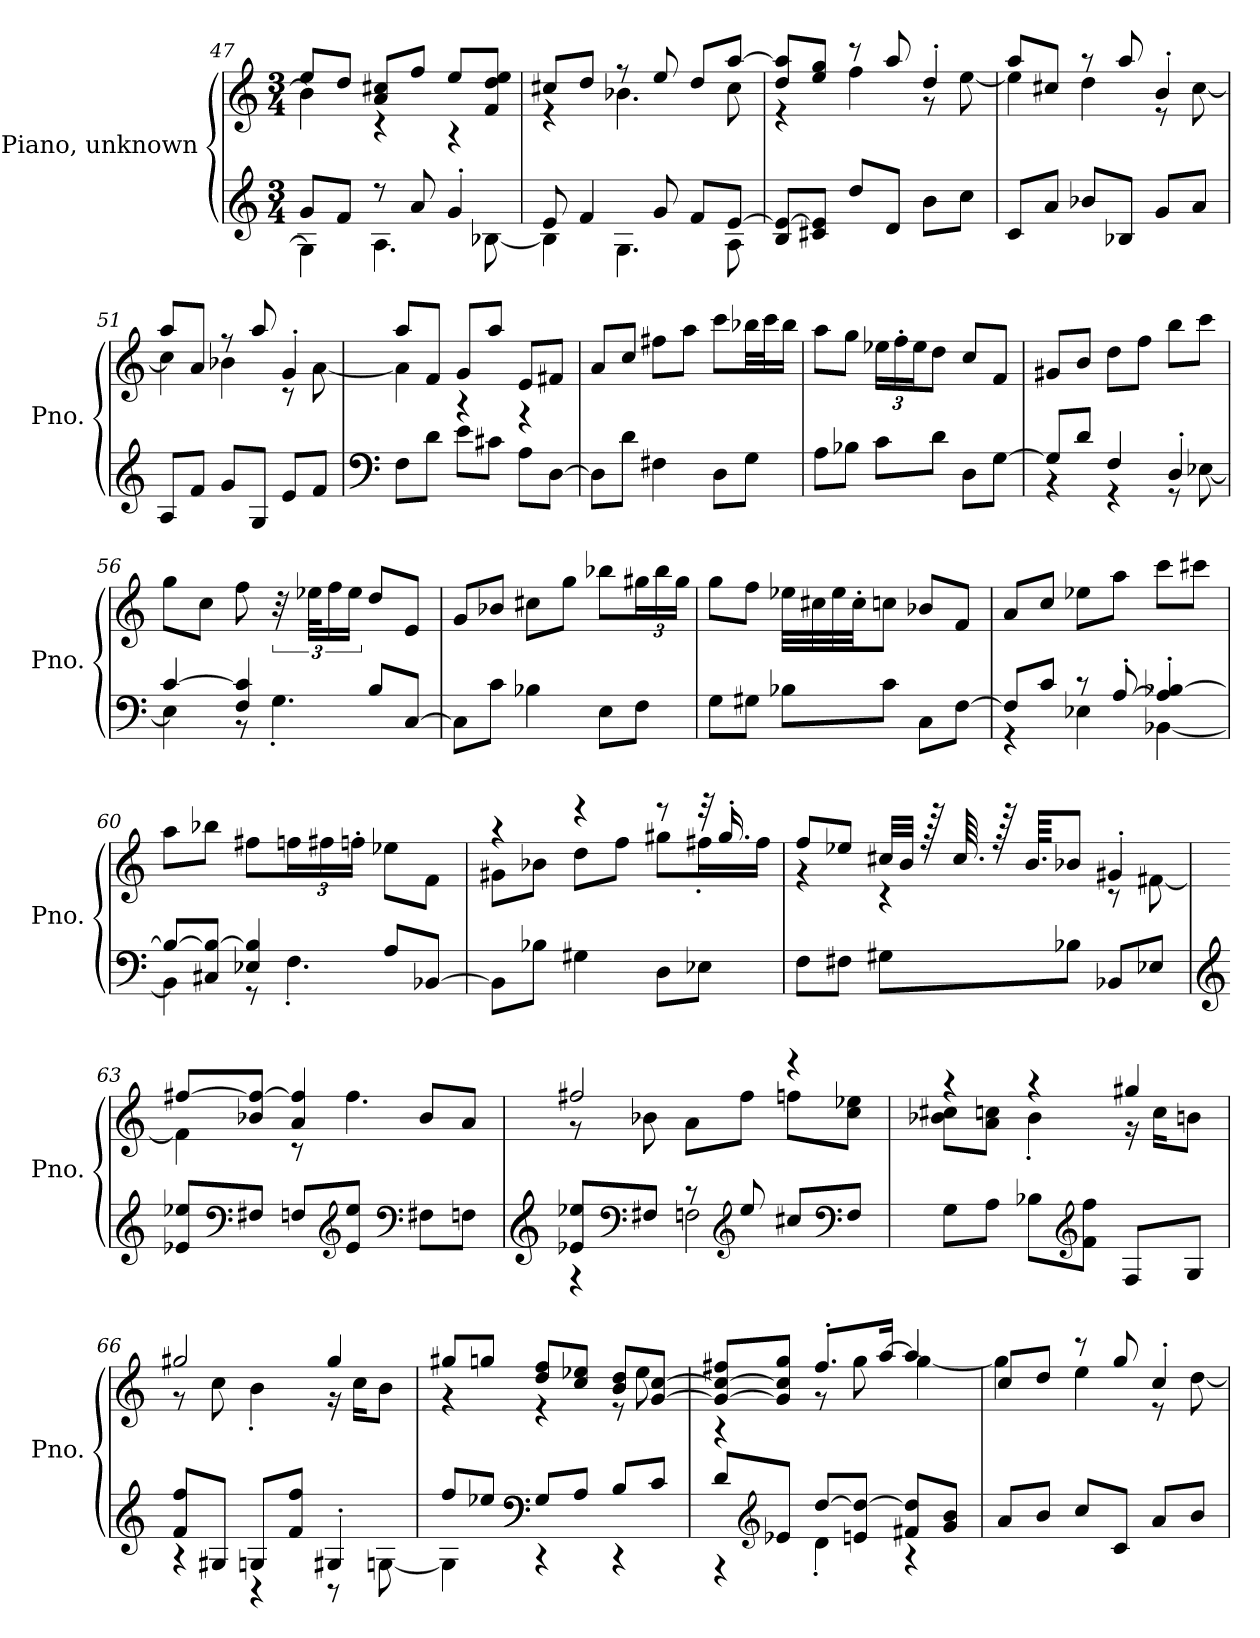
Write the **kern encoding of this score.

**kern	**kern
*part1	*part1
*staff2	*staff1
*I"Piano, unknown	*
*I'Pno.	*
*clefG2	*clefG2
*k[]	*k[]
*M3/4	*M3/4
=47	=47
*^	*^
8g/L	4G\]	8ee/L	4b-\]
8f/J	.	8dd/J	.
8r	4.A\	8a/ 8cc#X/L	4r
8a/	.	8ff/J	.
4g'/	.	8ee/L	4r
.	[8B-X\	8f/ 8dd/ 8ee/J	.
!!LO:LB:g=z	!!
=48	=48	=48	=48
8e/	4B-\]	8cc#X/L	4r
4f/	.	8dd/J	.
.	4.G\	8r	4.b-X\
8g/	.	8ee/	.
8f/L	.	8dd/L	.
[8e/J	8A\	[8aa/J	8cc#\
*v	*v	*	*
=49	=49	=49
8B/ 8e/_L	8dd/ 8aa/]L	4r
8c#X/ 8e/]J	8ee/ 8gg/J	.
8dd/L	8r	4ff\
8d/J	8aa/	.
8b\L	4dd'/	8r
8cc\J	.	[8ee\
=50	=50	=50
8c/L	8aa/L	4ee\]
8a/J	8cc#X/J	.
8b-X/L	8r	4dd\
8B-X/J	8aa/	.
8g/L	4b'/	8r
8a/J	.	[8cc#\
=51	=51	=51
8A/L	8aa/L	4cc#\]
8f/J	8a/J	.
8g/L	8r	4b-X\
8G/J	8aa/	.
8e/L	4g'/	8r
8f/J	.	[8a\
=52	=52	=52
*clefF4	*	*
8F\L	8aa/L	4a\]
8d\J	8f/J	.
8e\L	8g/L	4r
8c#X\J	8aa/J	.
8A\L	8e/L	4r
[8D\J	8f#X/J	.
*	*v	*v
!!LO:LB:g=z
=53	=53
8D\L]	8a/L
8d\J	8cc/J
4F#X\	8ff#X\L
.	8aa\J
8D\L	8ccc\L
8G\J	32bb-X\LL
.	32ccc\J
.	16bb-\JJ
=54	=54
8A\L	8aa\L
8B-X\J	8gg\J
*	*Xbrackettup
8c\L	24ee-X\LL
.	24ff'\
.	24ee-\J
8d\J	8dd\J
8D\L	8cc/L
[8G\J	8f/J
=55	=55
*^	*
8G/L]	4r	8g#X/L
8d/J	.	8b/J
4F/	4r	8dd\L
.	.	8ff\J
4D'/	8r	8bb\L
.	[8E-X\	8ccc\J
=56	=56	=56
[4c/	4E-\]	8gg\L
.	.	8cc\J
4F/ 4c/]	8r	8ff\
*	*	*brackettup
.	4.G'\	48r
.	.	48ee-X\KLL
.	.	24ff\
.	.	24ee-\JJ
8B/L	.	8dd/L
[8C/J	.	8e/J
*v	*v	*
!!LO:PB:g=z
=57	=57
8C\L]	8g/L
8c\J	8b-X/J
4B-X\	8cc#X\L
.	8gg\J
8E\L	8bb-X\L
*	*Xbrackettup
8F\J	24gg#X\L
.	24bb-\
.	24gg#\JJ
=58	=58
8G\L	8gg\L
8G#X\J	8ff\J
8B-X\L	32ee-X\LLL
.	32cc#X\
.	32ee-\
.	32cc#'\JJ
8c\J	8ccn\J
8C\L	8b-X/L
[8F\J	8f/J
=59	=59
*^	*
8F/L]	4r	8a/L
8c/J	.	8cc/J
8r	4E-X\	8ee-X\L
[8A'/	.	8aa\J
4A/]' [4B-X/'	[4BB-X\	8ccc\L
.	.	8ccc#X\J
!!LO:LB:g=z
=60	=60	=60
8B-/L_	4BB-\]	8aa\L
8C#X/ 8B-/_J	.	8bb-X\J
4E-X/ 4B-/]	8r	8ff#X\L
.	4.F'\	24ffn\L
.	.	24ff#X\
.	.	24ffn'\JJ
8A/L	.	8ee-X\L
[8BB-X/J	.	8f\J
*v	*v	*
=61	=61
*	*^
8BB-\L]	4r	8g#X\L
8B-X\J	.	8b-X\J
4G#X\	4r	8dd\L
.	.	8ff\J
8D\L	8r	8gg#X\L
8E-X\J	32r	16ff#X'\L
.	16.gg#'/	.
.	.	16ff#\JJ
=62	=62	=62
8F\L	8ff/L	4r
8F#X\J	8ee-X/J	.
8G#X\L	32cc#X/LLL	4r
.	32b/JJJ	.
.	128r	.
.	64.cc#/	.
.	128r	.
.	64.b/KKKL	.
8B-X\J	8b-X/J	.
8BB-X/L	4g#X'/	8r
8E-X/J	.	[8f#X\
!!LO:LB:g=z	!!
=63	=63	=63
*clefG2	*	*
8e-X/ 8ee-X/L	[8ff#X/L	4f#\]
*clefF4	*	*
8F#X/J	8b-X/ 8ff#/_J	.
8Fn/L	4a/ 4ff#/]	8r
*clefG2	*	*
8e-/ 8ee-/J	.	4.ff#\
*clefF4	*	*
8F#X\L	8b-/L	.
8Fn\J	8a/J	.
=64	=64	=64
*clefG2	*	*
*^	*	*
8e-X/ 8ee-X/L	4r	2ff#X/	8r
*clefF4	*	*	*
8F#X/J	.	.	8b-X\
8r	2Fn\	.	8a\L
*clefG2	*	*	*
8ee-/	.	.	8ff#\J
8cc#X/L	.	4r	8ffn\L
*clefF4	*	*	*
8F/J	.	.	8cc\ 8ee-X\J
*v	*v	*	*
=65	=65	=65
8G\L	4r	8b-X\ 8cc#X\L
8A\J	.	8a\ 8ccn\J
8B-X\L	4r	4b-'\
*clefG2	*	*
8f\ 8ff\J	.	.
8F/L	4gg#X/	16r
.	.	16cc\KL
8G/J	.	8bn\J
!!LO:LB:g=z	!!
=66	=66	=66
*^	*	*
8f/ 8ff/L	4r	2gg#X/	8r
8G#X/J	.	.	8cc\
8Gn/L	4r	.	4b'\
8f/ 8ff/J	.	.	.
4G#X'/	8r	4gg#/	16r
.	.	.	16cc\KL
.	[8Gn\	.	8b\J
=67	=67	=67	=67
8ff/L	4G\]	8gg#X/L	4r
8ee-X/J	.	8ggn/J	.
*clefF4	*	*	*
8G/L	4r	8dd/ 8ff/L	4r
8A/J	.	8cc/ 8ee-X/J	.
8B/L	4r	8b/ 8dd/L	8r
8c/J	.	[8g/ [8cc/J	8ee-\
=68	=68	=68	=68
8d/L	4r	8g/_ 8cc/_ 8ff#X/L	4r
*clefG2	*	*	*
8e-X/J	.	8g/] 8cc/] 8gg/J	.
[8dd/L	4d'\	8.ff#'/L	8r
8en/ 8dd/_J	.	.	8gg\
.	.	[16aa/Jk	.
8f#X/ 8dd/]L	4r	4aa/]	[4gg\
8g/ 8b/J	.	.	.
*v	*v	*	*
=69	=69	=69
8a/L	8cc/L	4gg\]
8b/J	8dd/J	.
8cc/L	8r	4ee\
8c/J	8gg/	.
8a/L	4cc'/	8r
8b/J	.	[8dd\
*	*v	*v
=	=
*-	*-
